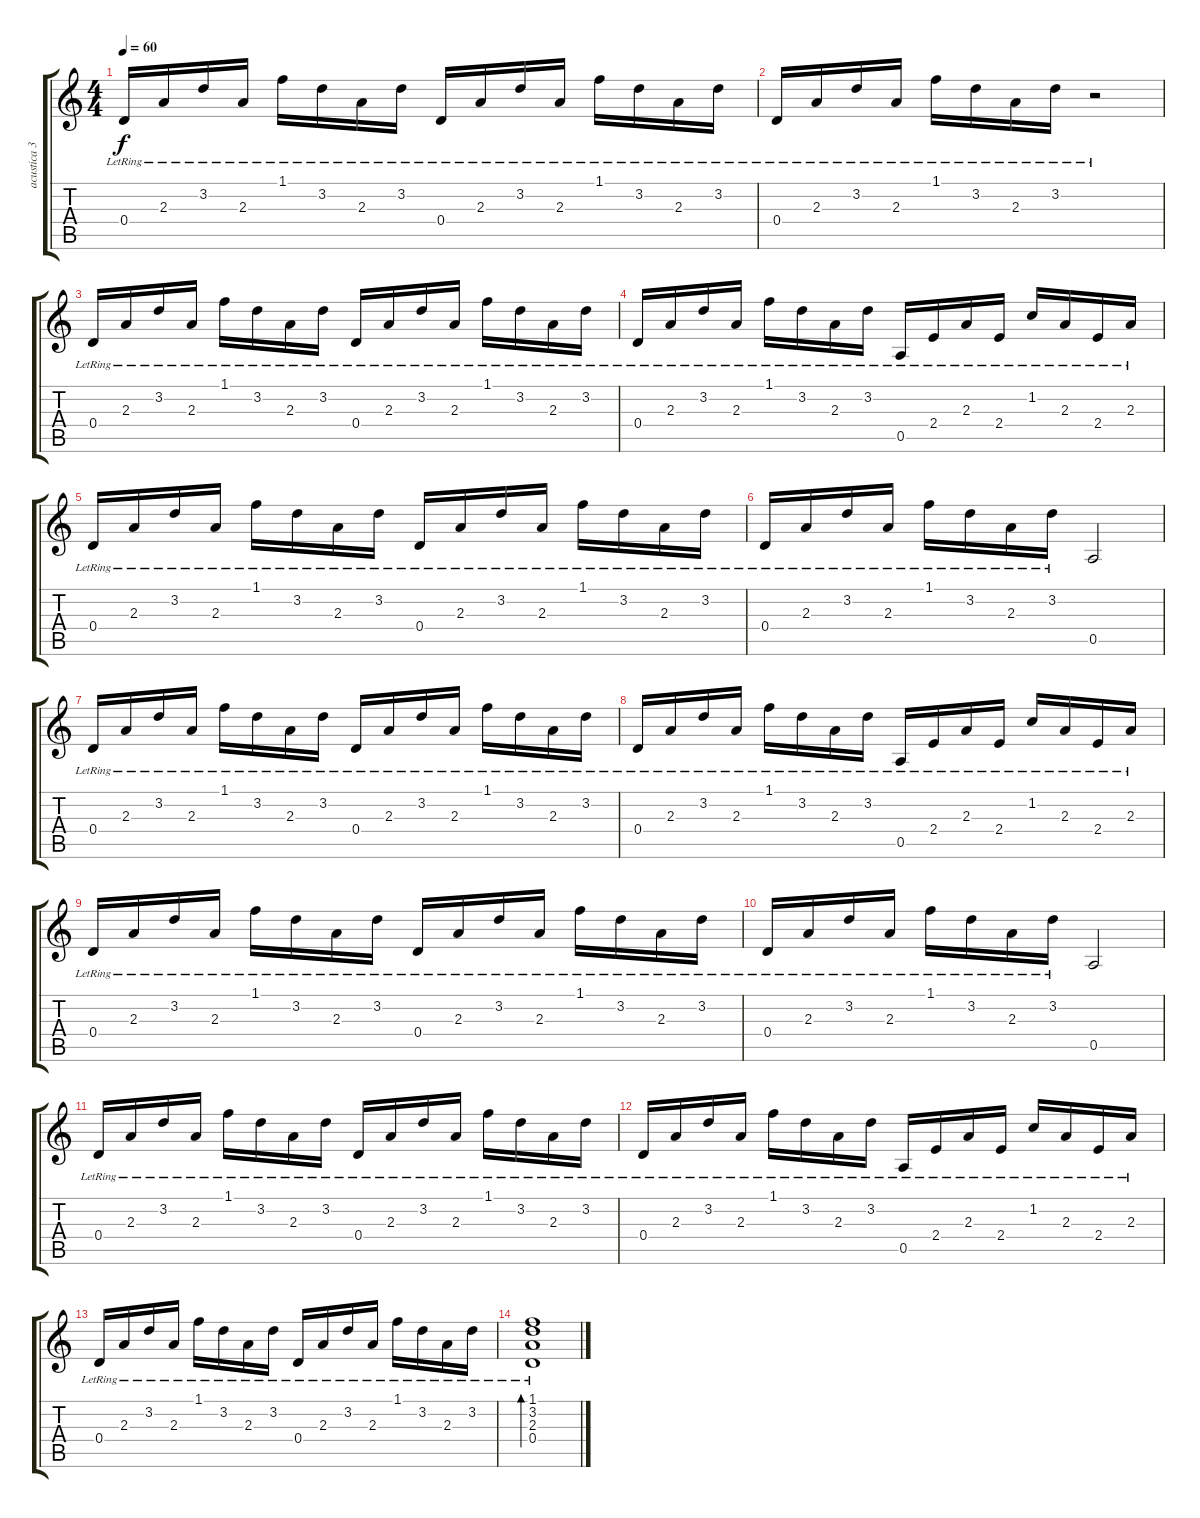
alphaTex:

\track ("acustica 3" "acustica 3") {instrument acousticguitarnylon}
\staff {score tabs}
\tuning (E4 B3 G3 D3 A2 E2) {hide}
\ts (4 4)
\tempo 60
\clef g2
\ks c
0.4{lr}.16{dy f} 2.3{lr}.16 3.2{lr}.16 2.3{lr}.16 1.1{lr}.16 3.2{lr}.16 2.3{lr}.16 3.2{lr}.16 0.4{lr}.16 2.3{lr}.16 3.2{lr}.16 2.3{lr}.16 1.1{lr}.16 3.2{lr}.16 2.3{lr}.16 3.2{lr}.16 |
0.4{lr}.16 2.3{lr}.16 3.2{lr}.16 2.3{lr}.16 1.1{lr}.16 3.2{lr}.16 2.3{lr}.16 3.2{lr}.16 r.2 |
0.4{lr}.16 2.3{lr}.16 3.2{lr}.16 2.3{lr}.16 1.1{lr}.16 3.2{lr}.16 2.3{lr}.16 3.2{lr}.16 0.4{lr}.16 2.3{lr}.16 3.2{lr}.16 2.3{lr}.16 1.1{lr}.16 3.2{lr}.16 2.3{lr}.16 3.2{lr}.16 |
0.4{lr}.16 2.3{lr}.16 3.2{lr}.16 2.3{lr}.16 1.1{lr}.16 3.2{lr}.16 2.3{lr}.16 3.2{lr}.16 0.5{lr}.16 2.4{lr}.16 2.3{lr}.16 2.4{lr}.16 1.2{lr}.16 2.3{lr}.16 2.4{lr}.16 2.3{lr}.16 |
0.4{lr}.16 2.3{lr}.16 3.2{lr}.16 2.3{lr}.16 1.1{lr}.16 3.2{lr}.16 2.3{lr}.16 3.2{lr}.16 0.4{lr}.16 2.3{lr}.16 3.2{lr}.16 2.3{lr}.16 1.1{lr}.16 3.2{lr}.16 2.3{lr}.16 3.2{lr}.16 |
0.4{lr}.16 2.3{lr}.16 3.2{lr}.16 2.3{lr}.16 1.1{lr}.16 3.2{lr}.16 2.3{lr}.16 3.2{lr}.16 0.5.2 |
0.4{lr}.16 2.3{lr}.16 3.2{lr}.16 2.3{lr}.16 1.1{lr}.16 3.2{lr}.16 2.3{lr}.16 3.2{lr}.16 0.4{lr}.16 2.3{lr}.16 3.2{lr}.16 2.3{lr}.16 1.1{lr}.16 3.2{lr}.16 2.3{lr}.16 3.2{lr}.16 |
0.4{lr}.16 2.3{lr}.16 3.2{lr}.16 2.3{lr}.16 1.1{lr}.16 3.2{lr}.16 2.3{lr}.16 3.2{lr}.16 0.5{lr}.16 2.4{lr}.16 2.3{lr}.16 2.4{lr}.16 1.2{lr}.16 2.3{lr}.16 2.4{lr}.16 2.3{lr}.16 |
0.4{lr}.16 2.3{lr}.16 3.2{lr}.16 2.3{lr}.16 1.1{lr}.16 3.2{lr}.16 2.3{lr}.16 3.2{lr}.16 0.4{lr}.16 2.3{lr}.16 3.2{lr}.16 2.3{lr}.16 1.1{lr}.16 3.2{lr}.16 2.3{lr}.16 3.2{lr}.16 |
0.4{lr}.16 2.3{lr}.16 3.2{lr}.16 2.3{lr}.16 1.1{lr}.16 3.2{lr}.16 2.3{lr}.16 3.2{lr}.16 0.5.2 |
0.4{lr}.16 2.3{lr}.16 3.2{lr}.16 2.3{lr}.16 1.1{lr}.16 3.2{lr}.16 2.3{lr}.16 3.2{lr}.16 0.4{lr}.16 2.3{lr}.16 3.2{lr}.16 2.3{lr}.16 1.1{lr}.16 3.2{lr}.16 2.3{lr}.16 3.2{lr}.16 |
0.4{lr}.16 2.3{lr}.16 3.2{lr}.16 2.3{lr}.16 1.1{lr}.16 3.2{lr}.16 2.3{lr}.16 3.2{lr}.16 0.5{lr}.16 2.4{lr}.16 2.3{lr}.16 2.4{lr}.16 1.2{lr}.16 2.3{lr}.16 2.4{lr}.16 2.3{lr}.16 |
0.4{lr}.16 2.3{lr}.16 3.2{lr}.16 2.3{lr}.16 1.1{lr}.16 3.2{lr}.16 2.3{lr}.16 3.2{lr}.16 0.4{lr}.16 2.3{lr}.16 3.2{lr}.16 2.3{lr}.16 1.1{lr}.16 3.2{lr}.16 2.3{lr}.16 3.2{lr}.16 |
(1.1 3.2 2.3 0.4{lr}).1{bd 60}
